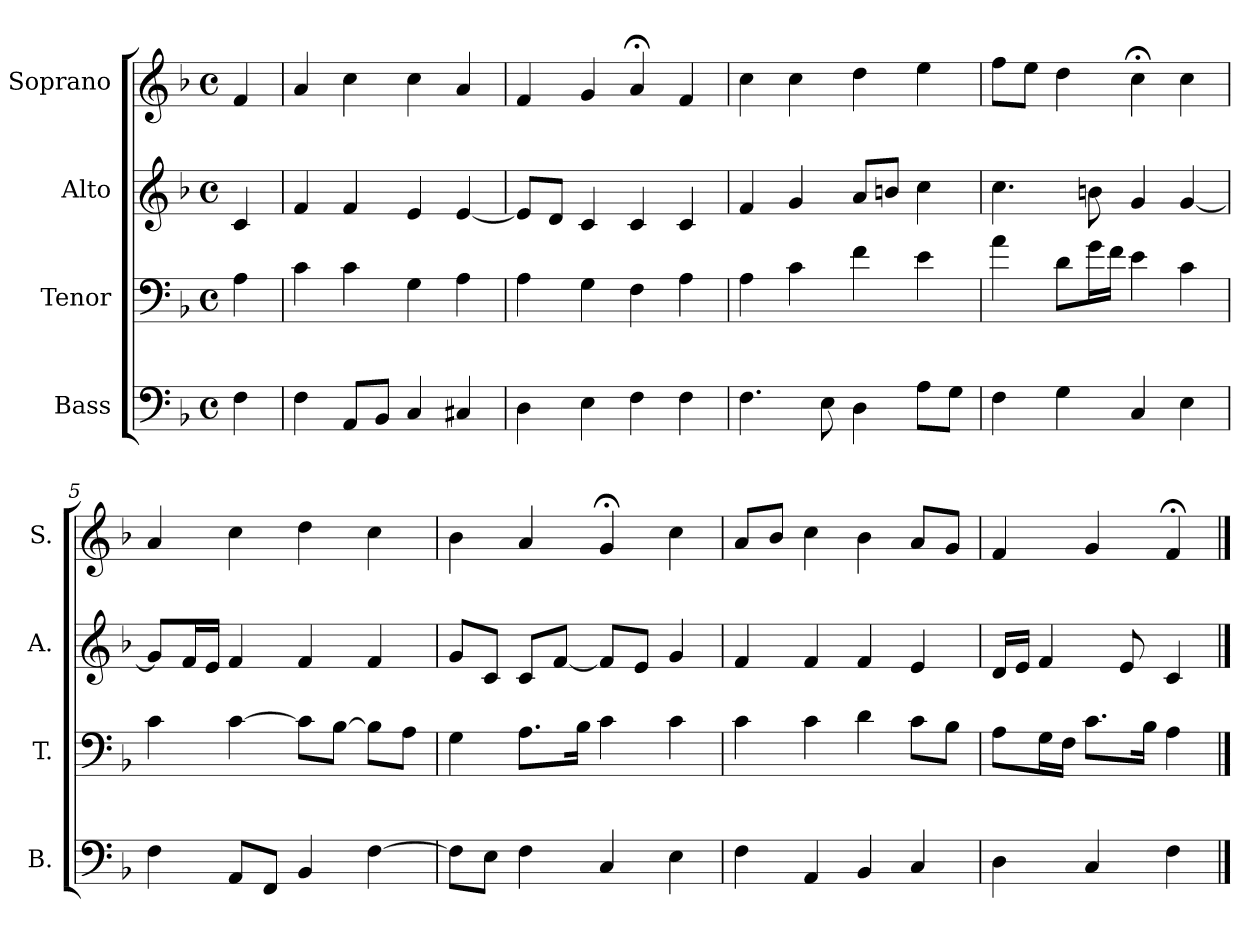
**kern	**kern	**kern	**kern
*part4	*part3	*part2	*part1
*staff4	*staff3	*staff2	*staff1
*I"Bass	*I"Tenor	*I"Alto	*I"Soprano
*I'B.	*I'T.	*I'A.	*I'S.
*clefF4	*clefF4	*clefG2	*clefG2
*k[b-]	*k[b-]	*k[b-]	*k[b-]
*F:	*F:	*F:	*F:
*M4/4	*M4/4	*M4/4	*M4/4
*met(c)	*met(c)	*met(c)	*met(c)
=	=	=	=
4F\	4A\	4c/	4f/
=1	=1	=1	=1
4F\	4c\	4f/	4a/
8AA/L	4c\	4f/	4cc\
8BB-/J	.	.	.
4C/	4G\	4e/	4cc\
4C#X/	4A\	[4e/	4a/
=2	=2	=2	=2
4D\	4A\	8e/L]	4f/
.	.	8d/J	.
4E\	4G\	4c/	4g/
4F\	4F\	4c/	4a;</
4F\	4A\	4c/	4f/
=3	=3	=3	=3
4.F\	4A\	4f/	4cc\
.	4c\	4g/	4cc\
8E\	.	.	.
4D\	4f\	8a/L	4dd\
.	.	8bn/J	.
8A\L	4e\	4cc\	4ee\
8G\J	.	.	.
=4	=4	=4	=4
4F\	4a\	4.cc\	8ff\L
.	.	.	8ee\J
4G\	8d\L	.	4dd\
.	16g\L	8bn\	.
.	16f\JJ	.	.
4C/	4e\	4g/	4cc;<\
4E\	4c\	[4g/	4cc\
!!LO:LB:g=z
=5	=5	=5	=5
4F\	4c\	8g/L]	4a/
.	.	16f/L	.
.	.	16e/JJ	.
8AA/L	[4c\	4f/	4cc\
8FF/J	.	.	.
4BB-/	8c\L]	4f/	4dd\
.	[8B-\J	.	.
[4F\	8B-\L]	4f/	4cc\
.	8A\J	.	.
=6	=6	=6	=6
8F\L]	4G\	8g/L	4b-\
8E\J	.	8c/J	.
4F\	8.A\L	8c/L	4a/
.	.	[8f/J	.
.	16B-\Jk	.	.
4C/	4c\	8f/L]	4g;</
.	.	8e/J	.
4E\	4c\	4g/	4cc\
=7	=7	=7	=7
4F\	4c\	4f/	8a/L
.	.	.	8b-/J
4AA/	4c\	4f/	4cc\
4BB-/	4d\	4f/	4b-\
4C/	8c\L	4e/	8a/L
.	8B-\J	.	8g/J
=8	=8	=8	=8
4D\	8A\L	16d/LL	4f/
.	.	16e/JJ	.
.	16G\L	4f/	.
.	16F\JJ	.	.
4C/	8.c\L	.	4g/
.	.	8e/	.
.	16B-\Jk	.	.
4F\	4A\	4c/	4f;</
==	==	==	==
*-	*-	*-	*-
